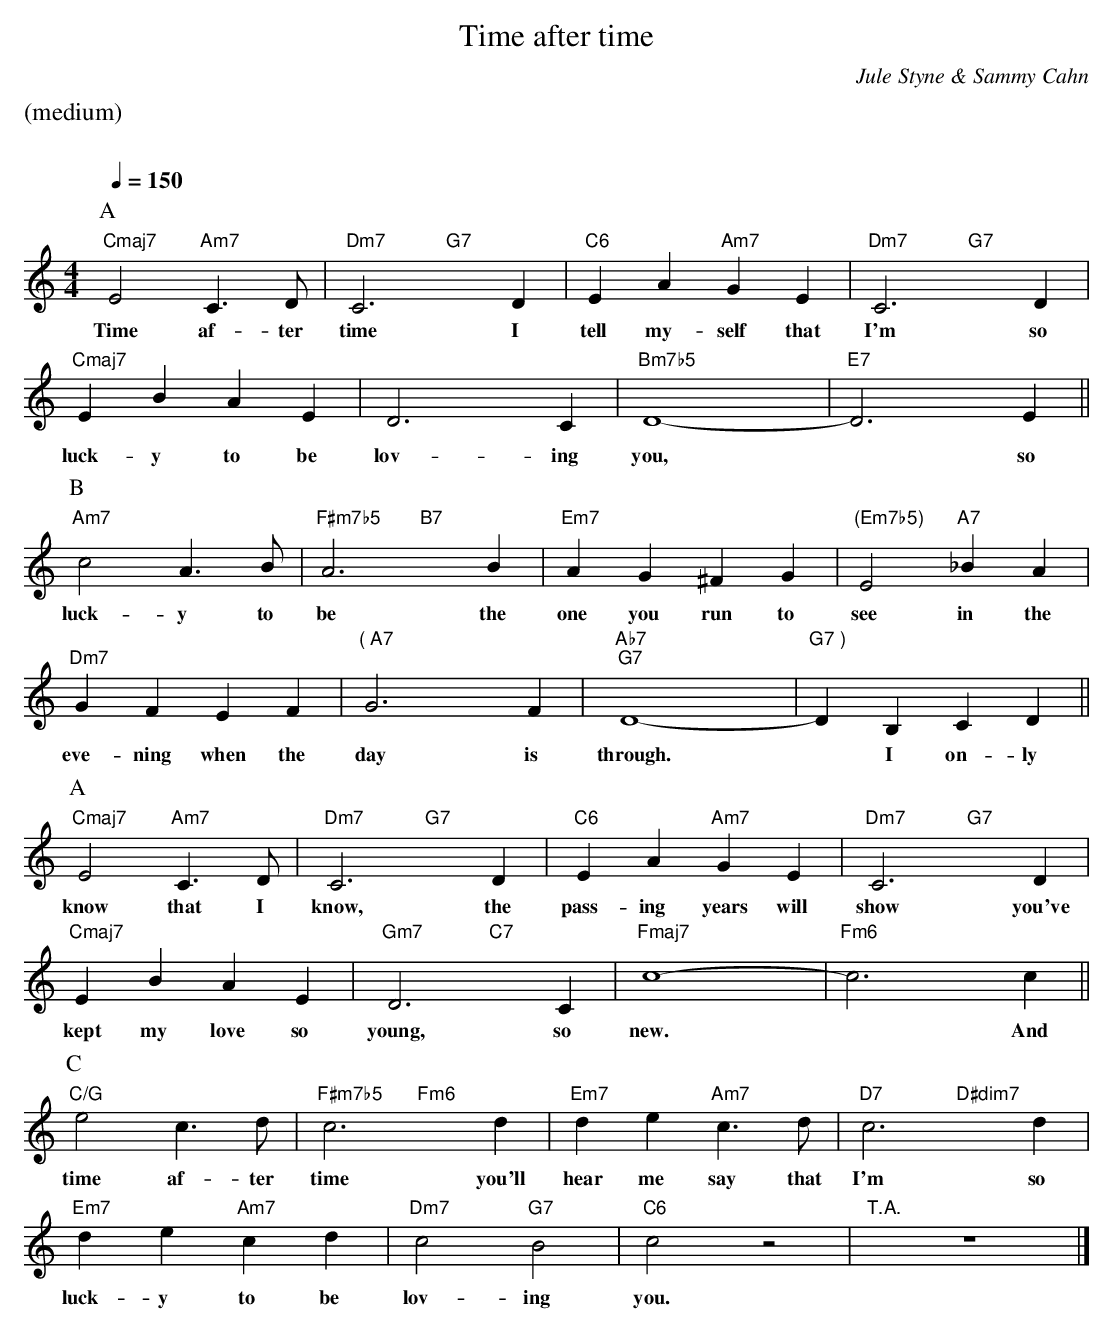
X:1
T:Time after time
M:4/4
L:1/4
C:Jule Styne & Sammy Cahn
Q:1/4=150
%%staves (chords melody)
K:C
%%text (medium)
%%vskip 20
P:A
V:chords
"Cmaj7"x2 "Am7"x2 | "Dm7"x2 "G7"x2 | "C6"x2 "Am7"x2 | "Dm7"x2 "G7"x2 |
"Cmaj7"x2 x2 | x2 x2 | "Bm7b5"x2 x2 | "E7"x2 x2 ||
V:melody
E2C>D|C3D|EAGE|C3D|
w:Time af-ter time I tell my-self that I'm so
EBAE|D3C|D4-|D3E||
w:luck-y to be lov-ing you, * so
P:B
V:chords
"Am7"x2 x2 | "F#m7b5"x2 "B7"x2 | "Em7"x2 x2 | "(Em7b5)"x2 "A7"x2 |
"Dm7"x2 x2 | "( A7" " "x2 x2 | "Ab7" "G7"x2 x2 | "G7 )" " "x2 x2 ||
V:melody
c2A>B|A3B|AG^FG|E2_BA|
w:luck-y to be the one you run to see in the
GFEF|G3F|D4-|DB,CD||
w:eve-ning when the day is through. * I on-ly
P:A
V:chords
"Cmaj7"x2 "Am7"x2 | "Dm7"x2 "G7"x2 | "C6"x2 "Am7"x2 | "Dm7"x2 "G7"x2 |
"Cmaj7"x2 x2 | "Gm7"x2 "C7"x2 | "Fmaj7"x2 x2 | "Fm6"x2 x2 ||
V:melody
E2C>D|C3D|EAGE|C3D|
w:know that I know, the pass-ing years will show you've
EBAE|D3C|c4-|c3c||
w:kept my love so young, so new. * And
P:C
V:chords
"C/G"x2 x2 | "F#m7b5"x2 "Fm6"x2 | "Em7"x2 "Am7"x2 | "D7"x2 "D#dim7"x2 |
"Em7"x2 "Am7"x2 | "Dm7"x2 "G7"x2 | "C6"x2 x2 | "T.A."x2 x2 |]
V:melody
e2c>d|c3d|dec>d|c3d|
w:time af-ter time you'll hear me say that I'm so
decd|c2B2|c2z2|z4|]
w:luck-y to be lov-ing you.
